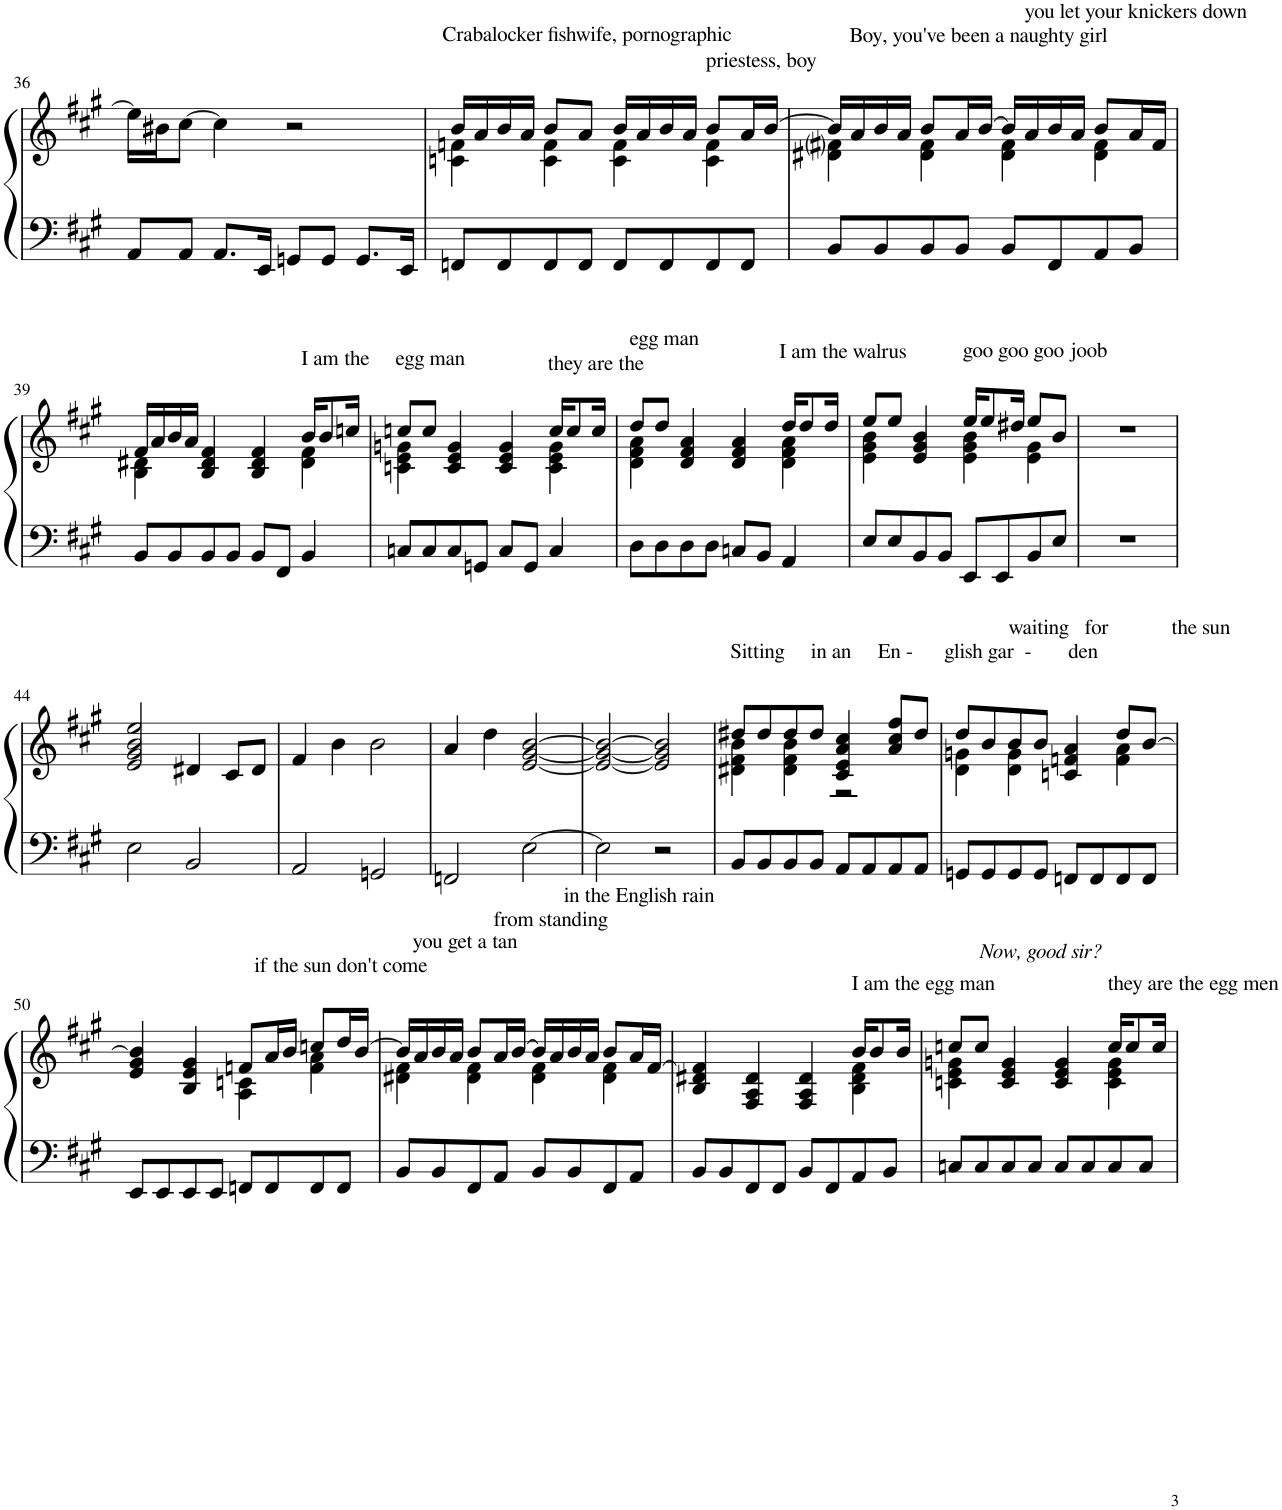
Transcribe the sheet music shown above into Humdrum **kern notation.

**kern	**kern
*part1	*part1
*staff2	*staff1
*I"Piano	*
*I'Pno.	*
!!LO:PB:g=z
*clefF4	*clefG2
*k[f#c#g#]	*k[f#c#g#]
*M4/4	*M4/4
=36	=36
8AA/L	16ee\LL]
.	16b#X\J
8AA/J	[8cc#\J
8.AA/L	4cc#\]
16EE/Jk	.
8GGn/L	2r
8GG/J	.
8.GG/L	.
16EE/Jk	.
=37	=37
*	*^
!	!LO:TX:a:t=Crabalocker fishwife, pornographic	!
8FFn/L	16b/LL	4cn\ 4fn\
.	16a/	.
8FF/	16b/	.
.	16a/JJ	.
8FF/	8b/L	4c\ 4f\
8FF/J	8a/J	.
8FF/L	16b/LL	4c\ 4f\
.	16a/	.
8FF/	16b/	.
.	16a/JJ	.
!	!LO:TX:a:t=priestess, boy	!
8FF/	8b/L	4c\ 4f\
8FF/J	16a/L	.
.	[16b/JJ	.
=38	=38	=38
8BB/L	16b/LL]	4d#X\ 4f#i\
!	!LO:TX:a:t=Boy, you've been a naughty girl	!
.	16a/	.
8BB/	16b/	.
.	16a/JJ	.
8BB/	8b/L	4d#\ 4f#\
8BB/J	16a/L	.
.	[16b/JJ	.
8BB/L	16b/LL]	4d#\ 4f#\
!	!LO:TX:a:t=you let your knickers down	!
.	16a/	.
8FF#/	16b/	.
.	16a/JJ	.
8AA/	8b/L	4d#\ 4f#\
8BB/J	16a/L	.
.	16f#/JJ	.
!!LO:LB:g=z	!!
=39	=39	=39
8BB/L	16f#/LL	4B\ 4d#X\
.	16a/	.
8BB/	16b/	.
.	16a/JJ	.
8BB/	4B/ 4d#/ 4f#/	4ryy
8BB/J	.	.
8BB/L	4B/ 4d#/ 4f#/	4ryy
8FF#/J	.	.
!	!LO:TX:a:t=I am the	!
4BB/	16b/KL	4d#\ 4f#\
.	8b/	.
.	16ccn/Jk	.
=40	=40	=40
!	!LO:TX:a:t=egg man	!
8Cn/L	8ccn/L	4cn\ 4e\ 4gn\
8C/	8cc/J	.
8C/	4c/ 4e/ 4g/	4ryy
8GGn/J	.	.
8C/L	4c/ 4e/ 4g/	4ryy
8GG/J	.	.
!	!LO:TX:a:t=they are the	!
4C/	16cc/KL	4c\ 4e\ 4g\
.	8cc/	.
.	16cc/Jk	.
=41	=41	=41
!	!LO:TX:a:t=egg man	!
8D\L	8dd/L	4d\ 4f#\ 4a\
8D\	8dd/J	.
8D\	4d/ 4f#/ 4a/	4ryy
8D\J	.	.
8Cn/L	4d/ 4f#/ 4a/	4ryy
8BB/J	.	.
!	!LO:TX:a:t=I am the walrus	!
4AA/	16dd/KL	4d\ 4f#\ 4a\
.	8dd/	.
.	16dd/Jk	.
=42	=42	=42
8E/L	8ee/L	4e\ 4g#\ 4b\
8E/	8ee/J	.
8BB/	4e/ 4g#/ 4b/	4ryy
8BB/J	.	.
!	!LO:TX:a:t=goo goo goo joob	!
8EE/L	16ee/KL	4e\ 4g#\ 4b\
.	8ee/	.
8EE/	.	.
.	16dd#X/Jk	.
8BB/	8ee/L	4e\ 4g#\
8E/J	8b/J	.
*	*v	*v
=43	=43
1r	1r
!!LO:LB:g=z
=44	=44
2E\	2e/ 2g#/ 2b/ 2ee/
2BB/	4d#X/
.	8c#/L
.	8d#/J
=45	=45
2AA/	4f#/
.	4b\
2GGn/	2b\
=46	=46
2FFn/	4a/
.	4dd\
[2E\	[2e/ [2g#/ [2b/
=47	=47
2E\]	2e/_ 2g#/_ 2b/_
2r	2e/] 2g#/] 2b/]
=48	=48
*	*^
!	!LO:TX:a:t=Sitting     in an     En -      glish gar  -       den	!
8BB/L	8dd#X/L	4d#X\ 4f#\ 4b\
8BB/	8dd#/	.
8BB/	8dd#/	4d#\ 4f#\ 4b\
8BB/J	8dd#/J	.
8AA/L	4c#/ 4e/ 4a/ 4cc#/	2r
8AA/	.	.
8AA/	8a/ 8cc#/ 8ff#/L	.
8AA/J	8dd#/J	.
=49	=49	=49
8GGn/L	8dd/L	4d\ 4gn\
8GG/	8b/	.
!	!LO:TX:a:t=waiting   for            the sun	!
8GG/	8b/	4d\ 4g\
8GG/J	8b/J	.
8FFn/L	4cn/ 4fn/ 4a/	4ryy
8FF/	.	.
8FF/	8dd/L	4f\ 4a\
8FF/J	[8b/J	.
!!LO:LB:g=z	!!
=50	=50	=50
8EE/L	4e/ 4g#/ 4b/]	2ryy
8EE/	.	.
8EE/	4B/ 4e/ 4g#/	.
8EE/J	.	.
8FFn/L	8fn/L	4A\ 4cn\
!	!LO:TX:a:t=if the sun don't come	!
8FF/	16a/L	.
.	16b/JJ	.
8FF/	8ccn/L	4f\ 4a\
8FF/J	16dd/L	.
.	[16b/JJ	.
=51	=51	=51
8BB/L	16b/LL]	4d#X\ 4f#\
!	!LO:TX:a:t=you get a tan	!
.	16a/	.
8BB/	16b/	.
.	16a/JJ	.
8FF#/	8b/L	4d#\ 4f#\
!	!LO:TX:a:t=from standing	!
8AA/J	16a/L	.
.	[16b/JJ	.
8BB/L	16b/LL]	4d#\ 4f#\
.	16a/	.
!	!LO:TX:a:t=in the English rain	!
8BB/	16b/	.
.	16a/JJ	.
8FF#/	8b/L	4d#\ 4f#\
8AA/J	16a/L	.
.	[16f#/JJ	.
=52	=52	=52
8BB/L	4B/ 4d#X/ 4f#/]	2.ryy
8BB/	.	.
8FF#/	4F#/ 4A/ 4d#/	.
8FF#/J	.	.
8BB/L	4F#/ 4A/ 4d#/	.
8FF#/	.	.
!	!LO:TX:a:t=I am the egg man	!
8AA/	16b/KL	4B\ 4d#\ 4f#\
.	8b/	.
8BB/J	.	.
.	16b/Jk	.
=53	=53	=53
8Cn/L	8ccn/L	4cn\ 4e\ 4gn\
8C/	8cc/J	.
!	!LO:TX:a:i:t=Now, good sir?	!
8C/	4c/ 4e/ 4g/	4ryy
8C/J	.	.
8C/L	4c/ 4e/ 4g/	4ryy
8C/	.	.
!	!LO:TX:a:t=they are the egg men	!
8C/	16cc/KL	4c\ 4e\ 4g\
.	8cc/	.
8C/J	.	.
.	16cc/Jk	.
*	*v	*v
=	=
*-	*-
